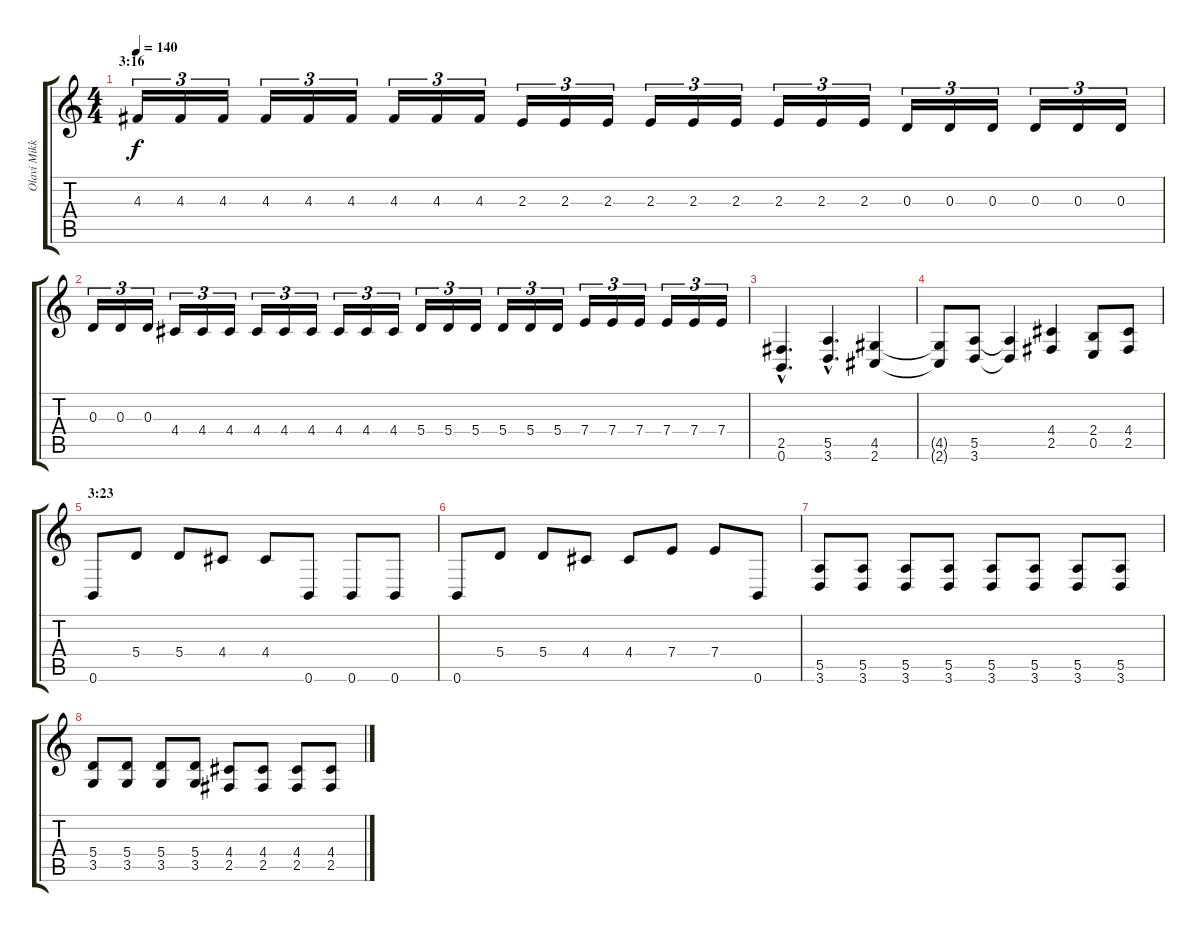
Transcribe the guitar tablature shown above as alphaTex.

\track ("Olavi Mikkonen" "Olavi Mikk") {instrument distortionguitar}
\staff {score tabs}
\tuning (B3 Gb3 D3 A2 E2 B1) {hide}
\ts (4 4)
\section ("" "3:16")
\tempo 140
\clef g2
\ks c
4.3.16{tu (3 2) dy f} 4.3.16{tu (3 2)} 4.3.16{tu (3 2)} 4.3.16{tu (3 2)} 4.3.16{tu (3 2)} 4.3.16{tu (3 2)} 4.3.16{tu (3 2)} 4.3.16{tu (3 2)} 4.3.16{tu (3 2)} 2.3.16{tu (3 2)} 2.3.16{tu (3 2)} 2.3.16{tu (3 2)} 2.3.16{tu (3 2)} 2.3.16{tu (3 2)} 2.3.16{tu (3 2)} 2.3.16{tu (3 2)} 2.3.16{tu (3 2)} 2.3.16{tu (3 2)} 0.3.16{tu (3 2)} 0.3.16{tu (3 2)} 0.3.16{tu (3 2)} 0.3.16{tu (3 2)} 0.3.16{tu (3 2)} 0.3.16{tu (3 2)} |
0.3.16{tu (3 2)} 0.3.16{tu (3 2)} 0.3.16{tu (3 2)} 4.4.16{tu (3 2)} 4.4.16{tu (3 2)} 4.4.16{tu (3 2)} 4.4.16{tu (3 2)} 4.4.16{tu (3 2)} 4.4.16{tu (3 2)} 4.4.16{tu (3 2)} 4.4.16{tu (3 2)} 4.4.16{tu (3 2)} 5.4.16{tu (3 2)} 5.4.16{tu (3 2)} 5.4.16{tu (3 2)} 5.4.16{tu (3 2)} 5.4.16{tu (3 2)} 5.4.16{tu (3 2)} 7.4.16{tu (3 2)} 7.4.16{tu (3 2)} 7.4.16{tu (3 2)} 7.4.16{tu (3 2)} 7.4.16{tu (3 2)} 7.4.16{tu (3 2)} |
(2.5{hac} 0.6{hac}).4{d} (5.5{hac} 3.6{hac}).4{d} (4.5 2.6).4 |
(4.5{t} 2.6{t}).8 (5.5 3.6).8 (5.5{t} 3.6{t}).4 (4.4 2.5).4 (2.4 0.5).8 (4.4 2.5).8 |
\section ("" "3:23")
0.6.8 5.4.8 5.4.8 4.4.8 4.4.8 0.6.8 0.6.8 0.6.8 |
0.6.8 5.4.8 5.4.8 4.4.8 4.4.8 7.4.8 7.4.8 0.6.8 |
(5.5 3.6).8 (5.5 3.6).8 (5.5 3.6).8 (5.5 3.6).8 (5.5 3.6).8 (5.5 3.6).8 (5.5 3.6).8 (5.5 3.6).8 |
(5.4 3.5).8 (5.4 3.5).8 (5.4 3.5).8 (5.4 3.5).8 (4.4 2.5).8 (4.4 2.5).8 (4.4 2.5).8 (4.4 2.5).8
